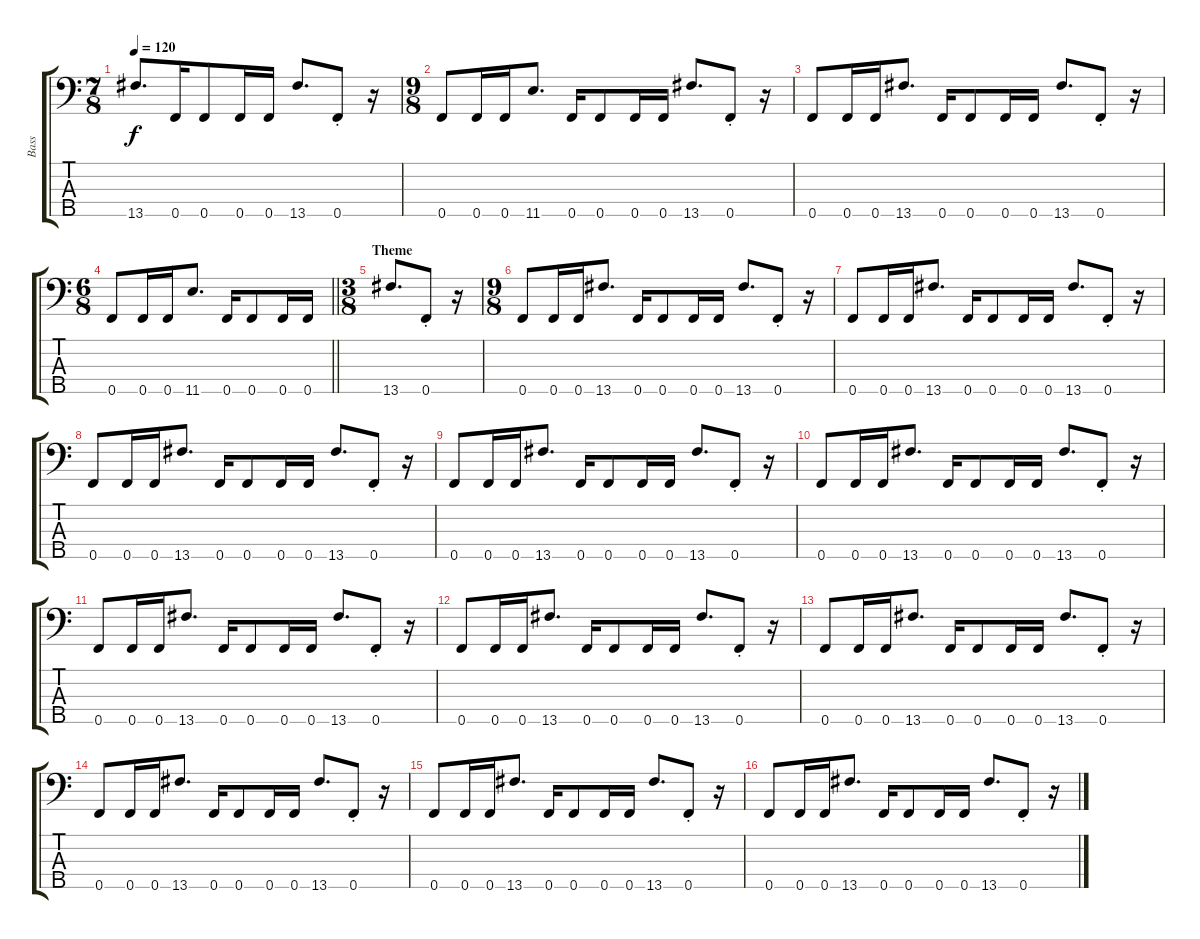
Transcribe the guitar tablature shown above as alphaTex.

\track ("Bass" "Bass") {instrument slapbass2}
\staff {score tabs}
\tuning (Db3 Ab2 Eb2 Bb1 F1) {hide}
\ts (7 8)
\tempo 120
\clef f4
\ks c
13.5.8{d dy f} 0.5.16 0.5.8 0.5.16 0.5.16 13.5.8{d} 0.5{st}.8 r.16 |
\ts (9 8)
0.5.8 0.5.16 0.5.16 11.5.8{d} 0.5.16 0.5.8 0.5.16 0.5.16 13.5.8{d} 0.5{st}.8 r.16 |
0.5.8 0.5.16 0.5.16 13.5.8{d} 0.5.16 0.5.8 0.5.16 0.5.16 13.5.8{d} 0.5{st}.8 r.16 |
\ts (6 8)
\barLineRight lightlight
0.5.8 0.5.16 0.5.16 11.5.8{d} 0.5.16 0.5.8 0.5.16 0.5.16 |
\ts (3 8)
\section ("" "Theme")
13.5.8{d} 0.5{st}.8 r.16 |
\ts (9 8)
0.5.8 0.5.16 0.5.16 13.5.8{d} 0.5.16 0.5.8 0.5.16 0.5.16 13.5.8{d} 0.5{st}.8 r.16 |
0.5.8 0.5.16 0.5.16 13.5.8{d} 0.5.16 0.5.8 0.5.16 0.5.16 13.5.8{d} 0.5{st}.8 r.16 |
0.5.8 0.5.16 0.5.16 13.5.8{d} 0.5.16 0.5.8 0.5.16 0.5.16 13.5.8{d} 0.5{st}.8 r.16 |
0.5.8 0.5.16 0.5.16 13.5.8{d} 0.5.16 0.5.8 0.5.16 0.5.16 13.5.8{d} 0.5{st}.8 r.16 |
0.5.8 0.5.16 0.5.16 13.5.8{d} 0.5.16 0.5.8 0.5.16 0.5.16 13.5.8{d} 0.5{st}.8 r.16 |
0.5.8 0.5.16 0.5.16 13.5.8{d} 0.5.16 0.5.8 0.5.16 0.5.16 13.5.8{d} 0.5{st}.8 r.16 |
0.5.8 0.5.16 0.5.16 13.5.8{d} 0.5.16 0.5.8 0.5.16 0.5.16 13.5.8{d} 0.5{st}.8 r.16 |
0.5.8 0.5.16 0.5.16 13.5.8{d} 0.5.16 0.5.8 0.5.16 0.5.16 13.5.8{d} 0.5{st}.8 r.16 |
0.5.8 0.5.16 0.5.16 13.5.8{d} 0.5.16 0.5.8 0.5.16 0.5.16 13.5.8{d} 0.5{st}.8 r.16 |
0.5.8 0.5.16 0.5.16 13.5.8{d} 0.5.16 0.5.8 0.5.16 0.5.16 13.5.8{d} 0.5{st}.8 r.16 |
0.5.8 0.5.16 0.5.16 13.5.8{d} 0.5.16 0.5.8 0.5.16 0.5.16 13.5.8{d} 0.5{st}.8 r.16
